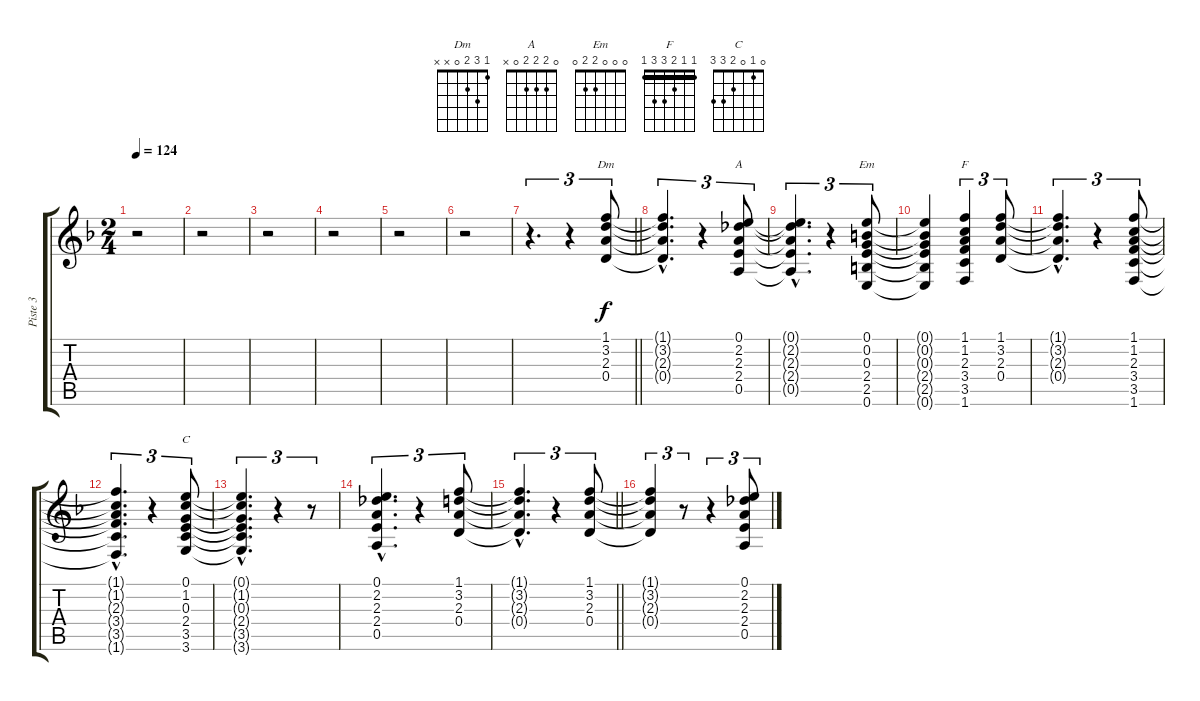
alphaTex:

\track ("Piste 3" "Piste 3") {instrument electricguitarjazz}
\staff {score tabs}
\tuning (E4 B3 G3 D3 A2 E2) {hide}
\chord ("Dm" 1 3 2 0 x x)
\chord ("A" 0 2 2 2 0 x)
\chord ("Em" 0 0 0 2 2 0)
\chord ("F" 1 1 2 3 3 1) {barre 1}
\chord ("C" 0 1 0 2 3 3)
\ts (2 4)
\tempo 124
\clef g2
\ks dminor
r.2{dy f} |
r.2 |
r.2 |
r.2 |
r.2 |
r.2 |
\barLineRight lightlight
r.4{d tu (3 2) volume 8 instrument electricguitarjazz} r.4{tu (3 2)} (1.1 3.2 2.3 0.4).8{tu (3 2) ch "Dm"} |
(1.1{hac t} 3.2{hac t} 2.3{hac t} 0.4{hac t}).4{d tu (3 2)} r.4{tu (3 2)} (0.1 2.2 2.3 2.4 0.5).8{tu (3 2) ch "A"} |
(0.1{hac t} 2.2{hac t} 2.3{hac t} 2.4{hac t} 0.5{hac t}).4{d tu (3 2)} r.4{tu (3 2)} (0.1 0.2 0.3 2.4 2.5 0.6).8{tu (3 2) ch "Em"} |
(0.1{t} 0.2{t} 0.3{t} 2.4{t} 2.5{t} 0.6{t}).4 (1.1 1.2 2.3 3.4 3.5 1.6).4{tu (3 2) ch "F"} (1.1 3.2 2.3 0.4).8{tu (3 2)} |
(1.1{hac t} 3.2{hac t} 2.3{hac t} 0.4{hac t}).4{d tu (3 2)} r.4{tu (3 2)} (1.1 1.2 2.3 3.4 3.5 1.6).8{tu (3 2)} |
(1.1{hac t} 1.2{hac t} 2.3{hac t} 3.4{hac t} 3.5{hac t} 1.6{hac t}).4{d tu (3 2)} r.4{tu (3 2)} (0.1 1.2 0.3 2.4 3.5 3.6).8{tu (3 2) ch "C"} |
(0.1{hac t} 1.2{hac t} 0.3{hac t} 2.4{hac t} 3.5{hac t} 3.6{hac t}).4{d tu (3 2)} r.4{tu (3 2)} r.8{tu (3 2)} |
(0.1{hac} 2.2{hac} 2.3{hac} 2.4{hac} 0.5{hac}).4{d tu (3 2)} r.4{tu (3 2)} (1.1 3.2 2.3 0.4).8{tu (3 2)} |
\barLineRight lightlight
(1.1{hac t} 3.2{hac t} 2.3{hac t} 0.4{hac t}).4{d tu (3 2)} r.4{tu (3 2)} (1.1 3.2 2.3 0.4).8{tu (3 2)} |
(1.1{t} 3.2{t} 2.3{t} 0.4{t}).4{tu (3 2)} r.8{tu (3 2)} r.4{tu (3 2)} (0.1 2.2 2.3 2.4 0.5).8{tu (3 2)}
